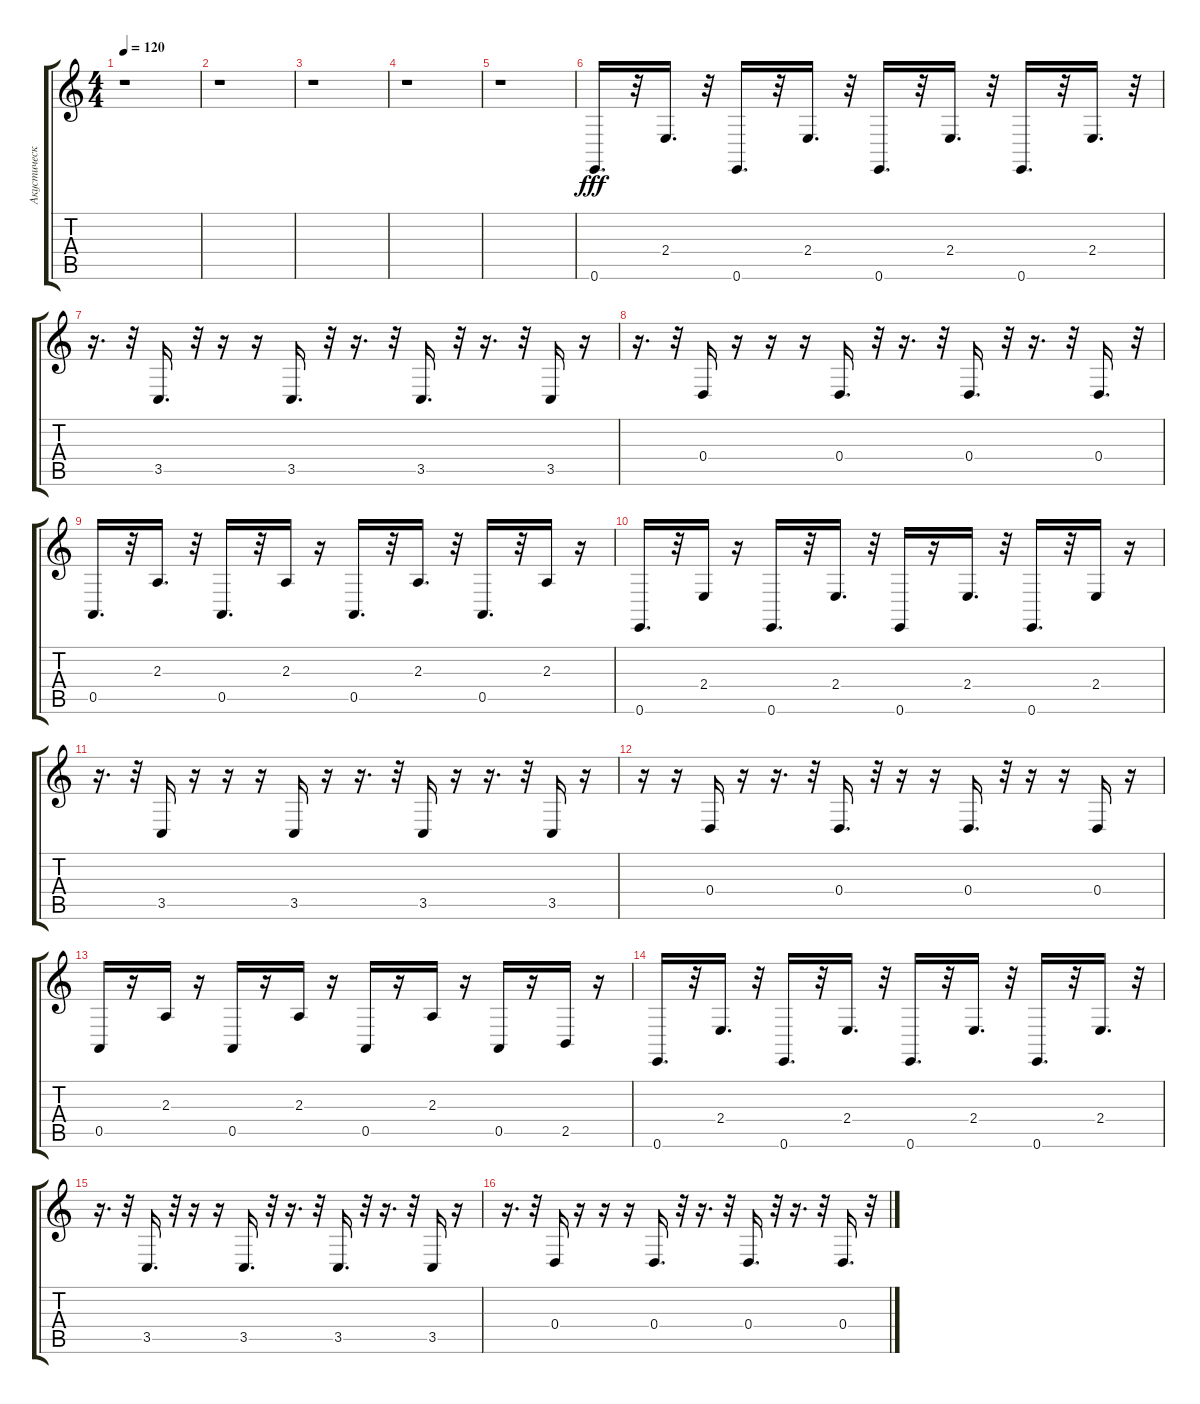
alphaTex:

\track ("Акустический Гранд Роял" "Акустическ") {instrument acousticgrandpiano}
\staff {score tabs}
\tuning (E4 B3 G3 D3 A2 E2) {hide}
\ts (4 4)
\tempo 120
\clef g2
\ks c
r.1{dy f} |
r.1 |
r.1 |
r.1 |
r.1 |
0.6.16{d dy fff} r.32 2.4.16{d} r.32 0.6.16{d} r.32 2.4.16{d} r.32 0.6.16{d} r.32 2.4.16{d} r.32 0.6.16{d} r.32 2.4.16{d} r.32 |
r.16{d} r.32 3.5.16{d} r.32 r.16 r.16 3.5.16{d} r.32 r.16{d} r.32 3.5.16{d} r.32 r.16{d} r.32 3.5.16 r.16 |
r.16{d} r.32 0.4.16 r.16 r.16 r.16 0.4.16{d} r.32 r.16{d} r.32 0.4.16{d} r.32 r.16{d} r.32 0.4.16{d} r.32 |
0.5.16{d} r.32 2.3.16{d} r.32 0.5.16{d} r.32 2.3.16 r.16 0.5.16{d} r.32 2.3.16{d} r.32 0.5.16{d} r.32 2.3.16 r.16 |
0.6.16{d} r.32 2.4.16 r.16 0.6.16{d} r.32 2.4.16{d} r.32 0.6.16 r.16 2.4.16{d} r.32 0.6.16{d} r.32 2.4.16 r.16 |
r.16{d} r.32 3.5.16 r.16 r.16 r.16 3.5.16 r.16 r.16{d} r.32 3.5.16 r.16 r.16{d} r.32 3.5.16 r.16 |
r.16 r.16 0.4.16 r.16 r.16{d} r.32 0.4.16{d} r.32 r.16 r.16 0.4.16{d} r.32 r.16 r.16 0.4.16 r.16 |
0.5.16 r.16 2.3.16 r.16 0.5.16 r.16 2.3.16 r.16 0.5.16 r.16 2.3.16 r.16 0.5.16 r.16 2.5.16 r.16 |
0.6.16{d} r.32 2.4.16{d} r.32 0.6.16{d} r.32 2.4.16{d} r.32 0.6.16{d} r.32 2.4.16{d} r.32 0.6.16{d} r.32 2.4.16{d} r.32 |
r.16{d} r.32 3.5.16{d} r.32 r.16 r.16 3.5.16{d} r.32 r.16{d} r.32 3.5.16{d} r.32 r.16{d} r.32 3.5.16 r.16 |
r.16{d} r.32 0.4.16 r.16 r.16 r.16 0.4.16{d} r.32 r.16{d} r.32 0.4.16{d} r.32 r.16{d} r.32 0.4.16{d} r.32
